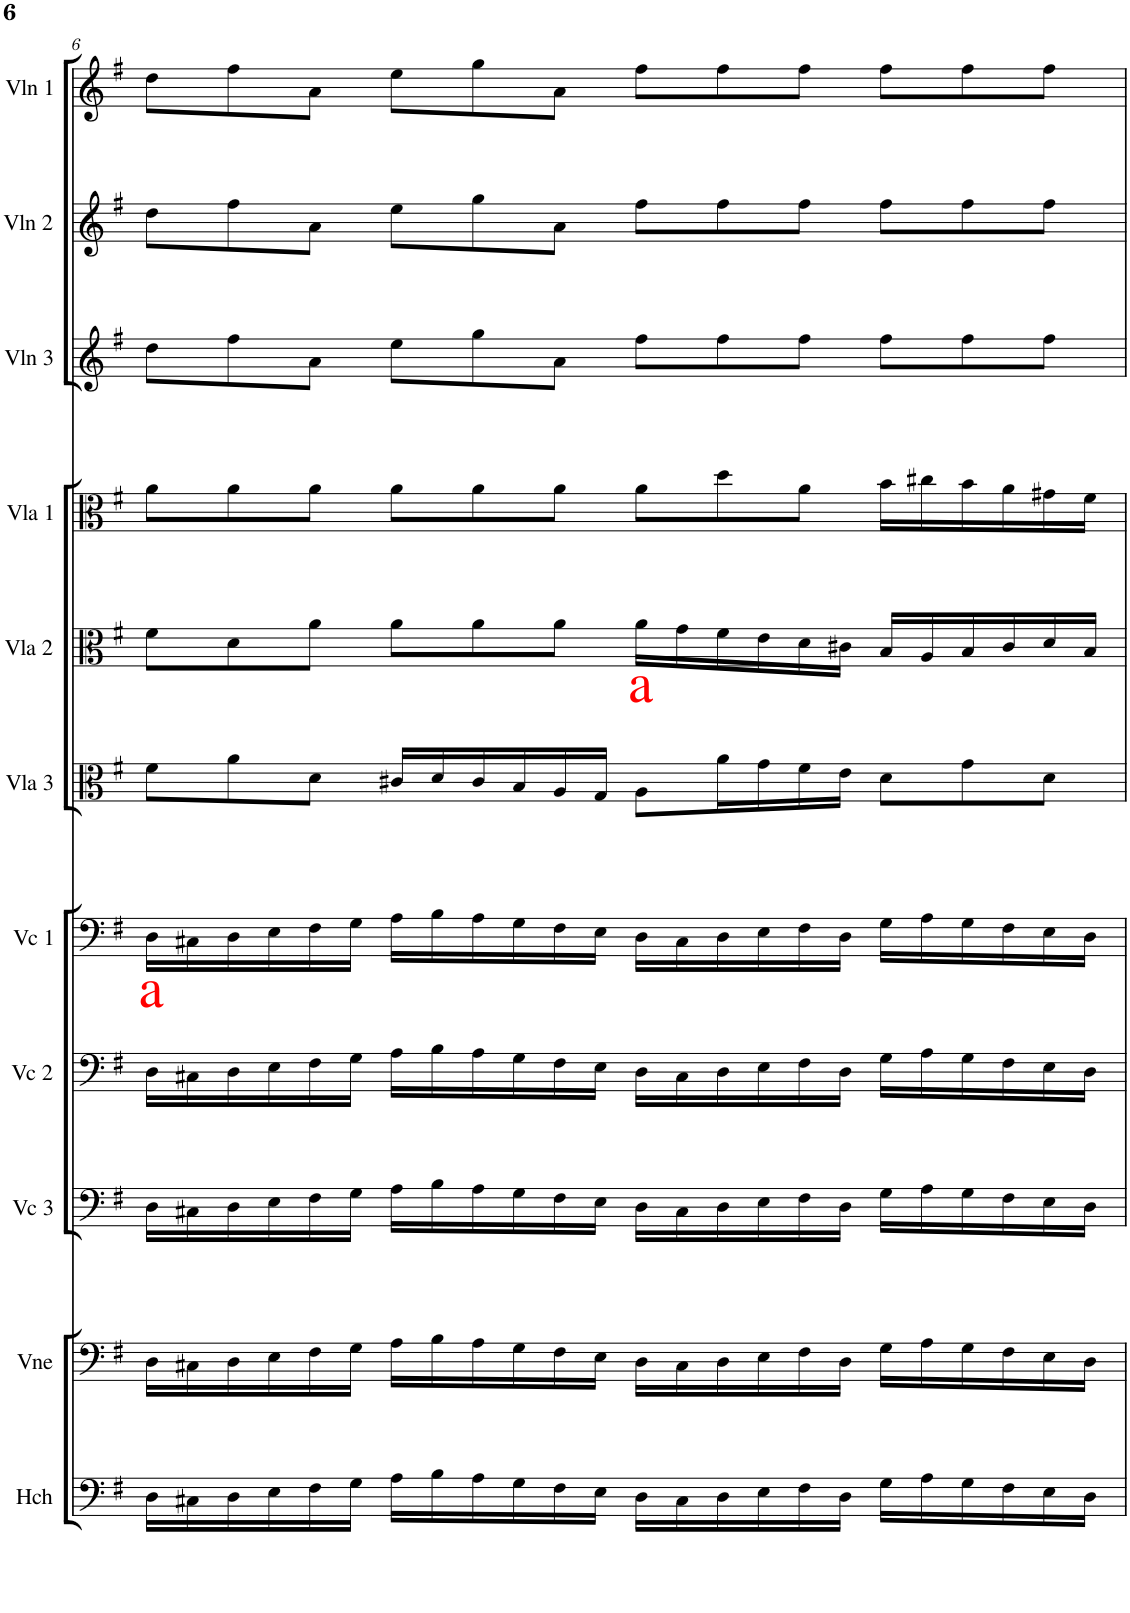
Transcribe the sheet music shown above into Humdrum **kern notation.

**kern	**kern	**kern	**kern	**kern	**text	**kern	**kern	**text	**kern	**kern	**kern	**kern
*part11	*part10	*part9	*part8	*part7	*part7	*part6	*part5	*part5	*part4	*part3	*part2	*part1
*staff11	*staff10	*staff9	*staff8	*staff7	*staff7	*staff6	*staff5	*staff5	*staff4	*staff3	*staff2	*staff1
*I"Harpsichord	*I"Violone	*I"Violoncello 3	*I"Violoncello 2	*I"Violoncello 1	*	*I"Viola 3	*I"Viola 2	*	*I"Viola 1	*I"Violin 3	*I"Violin 2	*I"Violin 1
*I'Hch	*I'Vne	*I'Vc 3	*I'Vc 2	*I'Vc 1	*	*I'Vla 3	*I'Vla 2	*	*I'Vla 1	*I'Vln 3	*I'Vln 2	*I'Vln 1
!!LO:PB:g=z
*clefF4	*clefF4	*clefF4	*clefF4	*clefF4	*	*clefC3	*clefC3	*	*clefC3	*clefG2	*clefG2	*clefG2
*	*Trd7c12	*	*	*	*	*	*	*	*	*	*	*
*k[f#]	*k[f#]	*k[f#]	*k[f#]	*k[f#]	*	*k[f#]	*k[f#]	*	*k[f#]	*k[f#]	*k[f#]	*k[f#]
*M12/8	*M12/8	*M12/8	*M12/8	*M12/8	*	*M12/8	*M12/8	*	*M12/8	*M12/8	*M12/8	*M12/8
=6	=6	=6	=6	=6	=6	=6	=6	=6	=6	=6	=6	=6
!	!	!	!	!	!LO:LY:b:color=#FF0000	!	!	!	!	!	!	!
16D\LL	16D\LL	16D\LL	16D\LL	16D\LL	a	8f#\L	8f#\L	.	8a\L	8dd\L	8dd\L	8dd\L
16C#X\	16C#X\	16C#X\	16C#X\	16C#X\	.	.	.	.	.	.	.	.
16D\	16D\	16D\	16D\	16D\	.	8a\	8d\	.	8a\	8ff#\	8ff#\	8ff#\
16E\	16E\	16E\	16E\	16E\	.	.	.	.	.	.	.	.
16F#\	16F#\	16F#\	16F#\	16F#\	.	8d\J	8a\J	.	8a\J	8a\J	8a\J	8a\J
16G\JJ	16G\JJ	16G\JJ	16G\JJ	16G\JJ	.	.	.	.	.	.	.	.
16A\LL	16A\LL	16A\LL	16A\LL	16A\LL	.	16c#X/LL	8a\L	.	8a\L	8ee\L	8ee\L	8ee\L
16B\	16B\	16B\	16B\	16B\	.	16d/	.	.	.	.	.	.
16A\	16A\	16A\	16A\	16A\	.	16c#/	8a\	.	8a\	8gg\	8gg\	8gg\
16G\	16G\	16G\	16G\	16G\	.	16B/	.	.	.	.	.	.
16F#\	16F#\	16F#\	16F#\	16F#\	.	16A/	8a\J	.	8a\J	8a\J	8a\J	8a\J
16E\JJ	16E\JJ	16E\JJ	16E\JJ	16E\JJ	.	16G/JJ	.	.	.	.	.	.
!	!	!	!	!	!	!	!	!LO:LY:b:color=#FF0000	!	!	!	!
16D\LL	16D\LL	16D\LL	16D\LL	16D\LL	.	8A\L	16a\LL	a	8a\L	8ff#\L	8ff#\L	8ff#\L
16C#\	16C#\	16C#\	16C#\	16C#\	.	.	16g\	.	.	.	.	.
16D\	16D\	16D\	16D\	16D\	.	16a\L	16f#\	.	8dd\	8ff#\	8ff#\	8ff#\
16E\	16E\	16E\	16E\	16E\	.	16g\	16e\	.	.	.	.	.
16F#\	16F#\	16F#\	16F#\	16F#\	.	16f#\	16d\	.	8a\J	8ff#\J	8ff#\J	8ff#\J
16D\JJ	16D\JJ	16D\JJ	16D\JJ	16D\JJ	.	16e\JJ	16c#X\JJ	.	.	.	.	.
16G\LL	16G\LL	16G\LL	16G\LL	16G\LL	.	8d\L	16B/LL	.	16b\LL	8ff#\L	8ff#\L	8ff#\L
16A\	16A\	16A\	16A\	16A\	.	.	16A/	.	16cc#X\	.	.	.
16G\	16G\	16G\	16G\	16G\	.	8g\	16B/	.	16b\	8ff#\	8ff#\	8ff#\
16F#\	16F#\	16F#\	16F#\	16F#\	.	.	16c#/	.	16a\	.	.	.
16E\	16E\	16E\	16E\	16E\	.	8d\J	16d/	.	16g#X\	8ff#\J	8ff#\J	8ff#\J
16D\JJ	16D\JJ	16D\JJ	16D\JJ	16D\JJ	.	.	16B/JJ	.	16f#\JJ	.	.	.
=	=	=	=	=	=	=	=	=	=	=	=	=
*-	*-	*-	*-	*-	*-	*-	*-	*-	*-	*-	*-	*-
